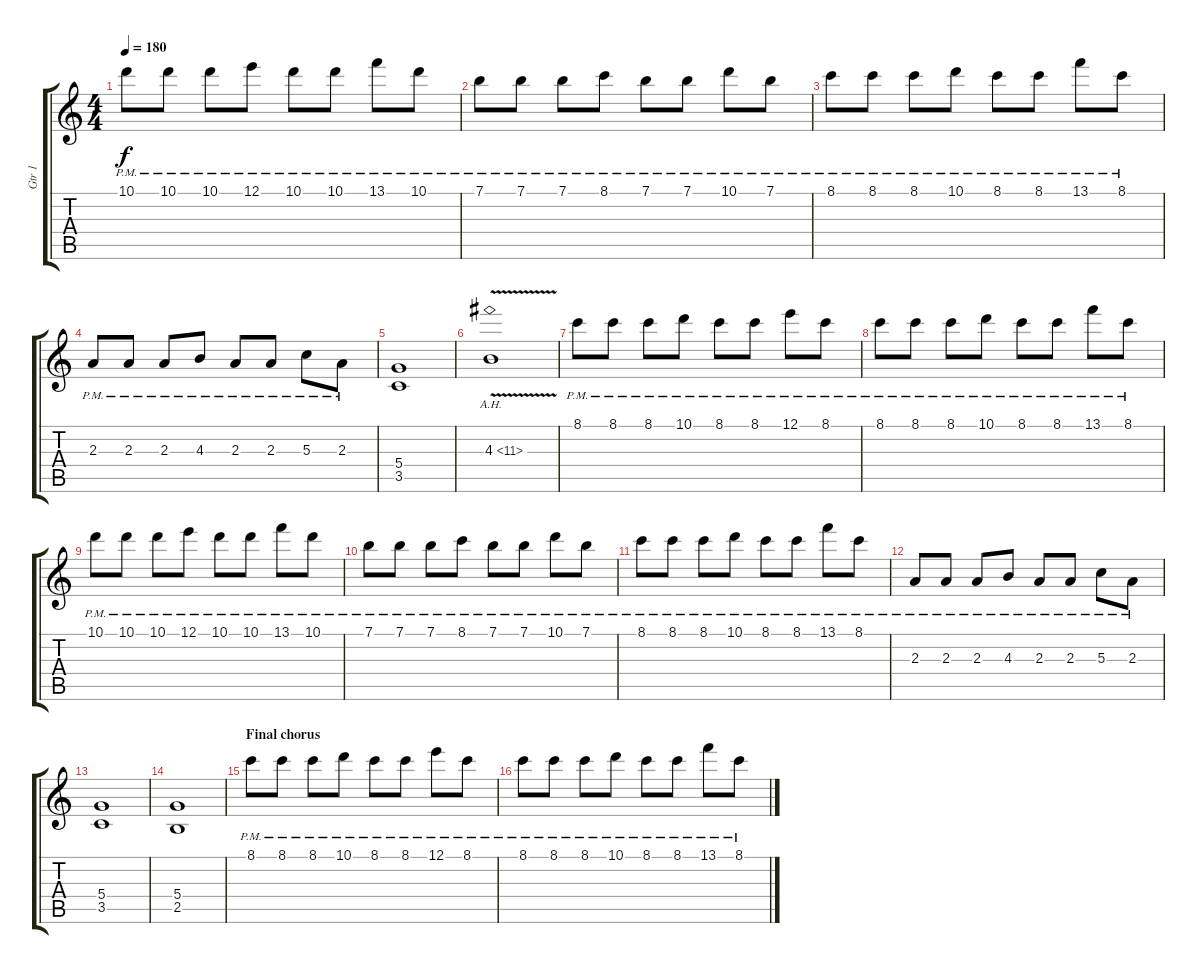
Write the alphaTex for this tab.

\track ("Gtr 1" "Gtr 1") {instrument distortionguitar}
\staff {score tabs}
\tuning (E4 B3 G3 D3 A2 E2) {hide}
\ts (4 4)
\tempo 180
\clef g2
\ks c
10.1{pm}.8{dy f} 10.1{pm}.8 10.1{pm}.8 12.1{pm}.8 10.1{pm}.8 10.1{pm}.8 13.1{pm}.8 10.1{pm}.8 |
7.1{pm}.8 7.1{pm}.8 7.1{pm}.8 8.1{pm}.8 7.1{pm}.8 7.1{pm}.8 10.1{pm}.8 7.1{pm}.8 |
8.1{pm}.8 8.1{pm}.8 8.1{pm}.8 10.1{pm}.8 8.1{pm}.8 8.1{pm}.8 13.1{pm}.8 8.1{pm}.8 |
2.3{pm}.8 2.3{pm}.8 2.3{pm}.8 4.3{pm}.8 2.3{pm}.8 2.3{pm}.8 5.3{pm}.8 2.3{pm}.8 |
(5.4 3.5).1 |
4.3{ah 7 v}.1 |
8.1{pm}.8 8.1{pm}.8 8.1{pm}.8 10.1{pm}.8 8.1{pm}.8 8.1{pm}.8 12.1{pm}.8 8.1{pm}.8 |
8.1{pm}.8 8.1{pm}.8 8.1{pm}.8 10.1{pm}.8 8.1{pm}.8 8.1{pm}.8 13.1{pm}.8 8.1{pm}.8 |
10.1{pm}.8 10.1{pm}.8 10.1{pm}.8 12.1{pm}.8 10.1{pm}.8 10.1{pm}.8 13.1{pm}.8 10.1{pm}.8 |
7.1{pm}.8 7.1{pm}.8 7.1{pm}.8 8.1{pm}.8 7.1{pm}.8 7.1{pm}.8 10.1{pm}.8 7.1{pm}.8 |
8.1{pm}.8 8.1{pm}.8 8.1{pm}.8 10.1{pm}.8 8.1{pm}.8 8.1{pm}.8 13.1{pm}.8 8.1{pm}.8 |
2.3{pm}.8 2.3{pm}.8 2.3{pm}.8 4.3{pm}.8 2.3{pm}.8 2.3{pm}.8 5.3{pm}.8 2.3{pm}.8 |
(5.4 3.5).1 |
(5.4 2.5).1 |
\section ("" "Final chorus")
8.1{pm}.8 8.1{pm}.8 8.1{pm}.8 10.1{pm}.8 8.1{pm}.8 8.1{pm}.8 12.1{pm}.8 8.1{pm}.8 |
8.1{pm}.8 8.1{pm}.8 8.1{pm}.8 10.1{pm}.8 8.1{pm}.8 8.1{pm}.8 13.1{pm}.8 8.1{pm}.8
